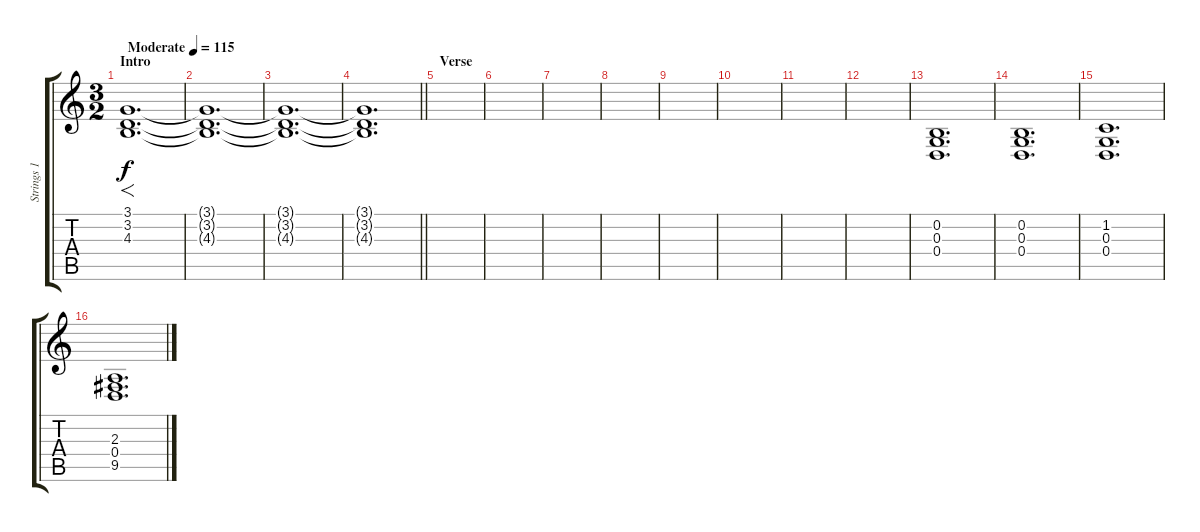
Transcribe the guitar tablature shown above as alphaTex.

\track ("Strings 1" "Strings 1") {instrument stringensemble1}
\staff {score tabs}
\tuning (E4 B3 G3 D3 A2 E2) {hide}
\ts (3 2)
\section ("" "Intro")
\tempo (115 "Moderate")
\clef g2
\ks c
(3.1 3.2 4.3).1{f d dy f instrument stringensemble1} |
(3.1{t} 3.2{t} 4.3{t}).1{d} |
(3.1{t} 3.2{t} 4.3{t}).1{d} |
\barLineRight lightlight
(3.1{t} 3.2{t} 4.3{t}).1{d} |
\section ("" "Verse")
|
|
|
|
|
|
|
|
(0.2 0.3 0.4).1{d} |
(0.2 0.3 0.4).1{d} |
(1.2 0.3 0.4).1{d} |
(2.3 0.4 9.5).1{d}
